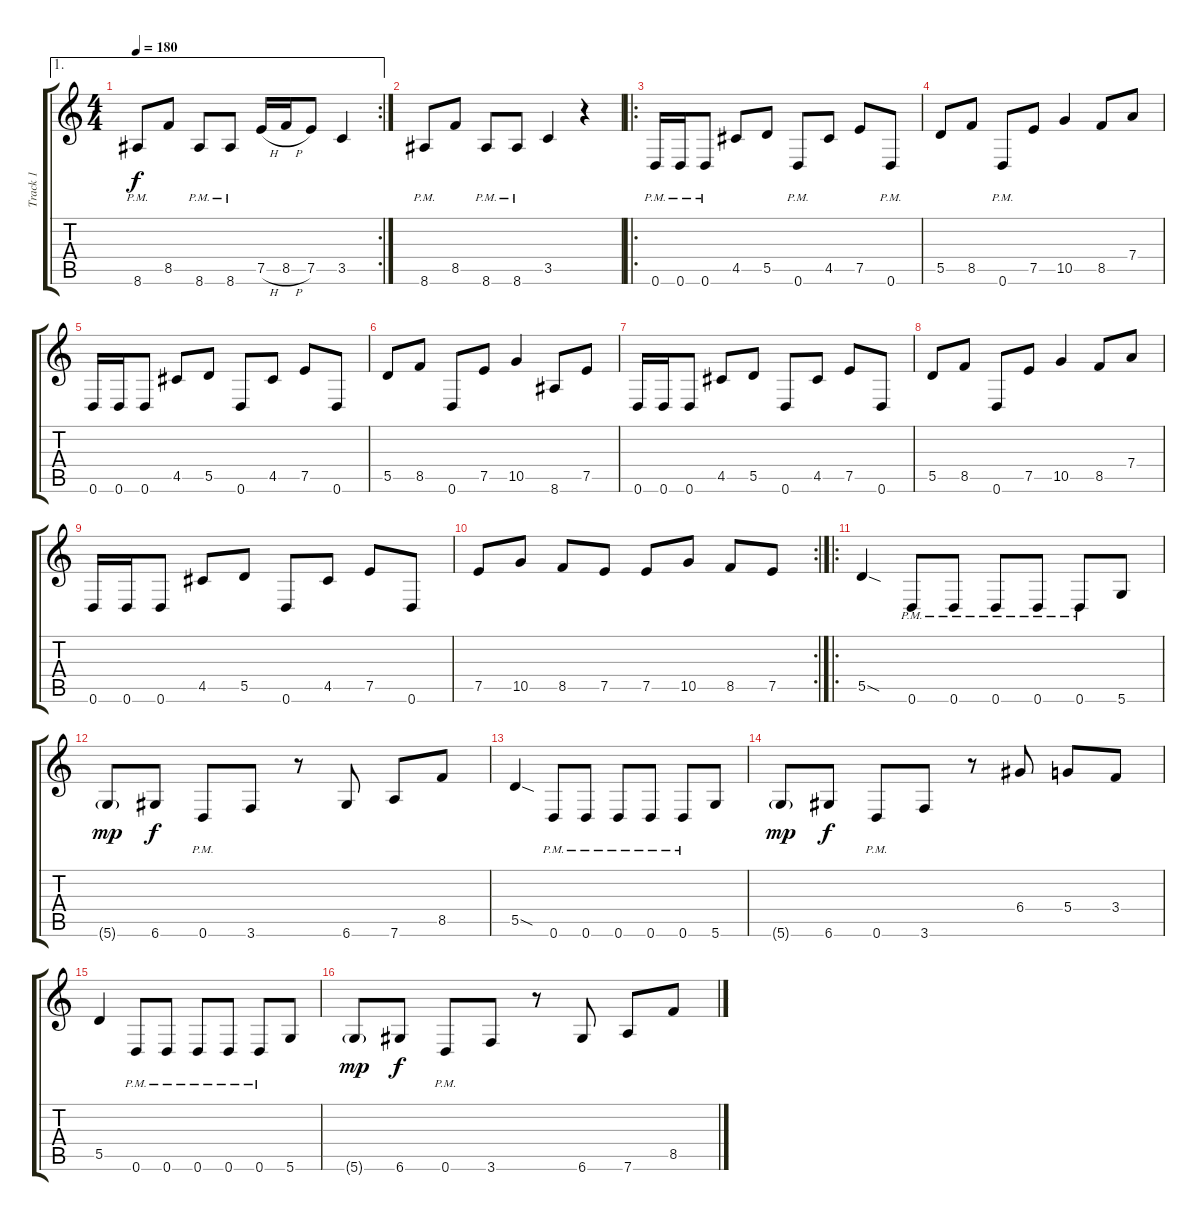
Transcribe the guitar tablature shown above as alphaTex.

\track ("Track 1" "Track 1") {instrument distortionguitar}
\staff {score tabs}
\tuning (E4 B3 G3 D3 A2 D2) {hide}
\ae 1
\rc 2
\ts (4 4)
\tempo 180
\clef g2
\ks c
8.6{pm}.8{dy f} 8.5.8 8.6{pm}.8 8.6{pm}.8 7.5{h}.16 8.5{h}.16 7.5.8 3.5.4 |
8.6{pm}.8 8.5.8 8.6{pm}.8 8.6{pm}.8 3.5.4 r.4 |
\ro
0.6{pm}.16 0.6{pm}.16 0.6{pm}.8 4.5.8 5.5.8 0.6{pm}.8 4.5.8 7.5.8 0.6{pm}.8 |
5.5.8 8.5.8 0.6{pm}.8 7.5.8 10.5.4 8.5.8 7.4.8 |
0.6.16 0.6.16 0.6.8 4.5.8 5.5.8 0.6.8 4.5.8 7.5.8 0.6.8 |
5.5.8 8.5.8 0.6.8 7.5.8 10.5.4 8.6.8 7.5.8 |
0.6.16 0.6.16 0.6.8 4.5.8 5.5.8 0.6.8 4.5.8 7.5.8 0.6.8 |
5.5.8 8.5.8 0.6.8 7.5.8 10.5.4 8.5.8 7.4.8 |
0.6.16 0.6.16 0.6.8 4.5.8 5.5.8 0.6.8 4.5.8 7.5.8 0.6.8 |
\rc 2
7.5.8 10.5.8 8.5.8 7.5.8 7.5.8 10.5.8 8.5.8 7.5.8 |
\ro
5.5{sod}.4 0.6{pm}.8 0.6{pm}.8 0.6{pm}.8 0.6{pm}.8 0.6{pm}.8 5.6.8 |
5.6{g}.8{dy mp} 6.6.8{dy f} 0.6{pm}.8 3.6.8 r.8 6.6.8 7.6.8 8.5.8 |
5.5{sod}.4 0.6{pm}.8 0.6{pm}.8 0.6{pm}.8 0.6{pm}.8 0.6{pm}.8 5.6.8 |
5.6{g}.8{dy mp} 6.6.8{dy f} 0.6{pm}.8 3.6.8 r.8 6.4.8 5.4.8 3.4.8 |
5.5.4 0.6{pm}.8 0.6{pm}.8 0.6{pm}.8 0.6{pm}.8 0.6{pm}.8 5.6.8 |
5.6{g}.8{dy mp} 6.6.8{dy f} 0.6{pm}.8 3.6.8 r.8 6.6.8 7.6.8 8.5.8
